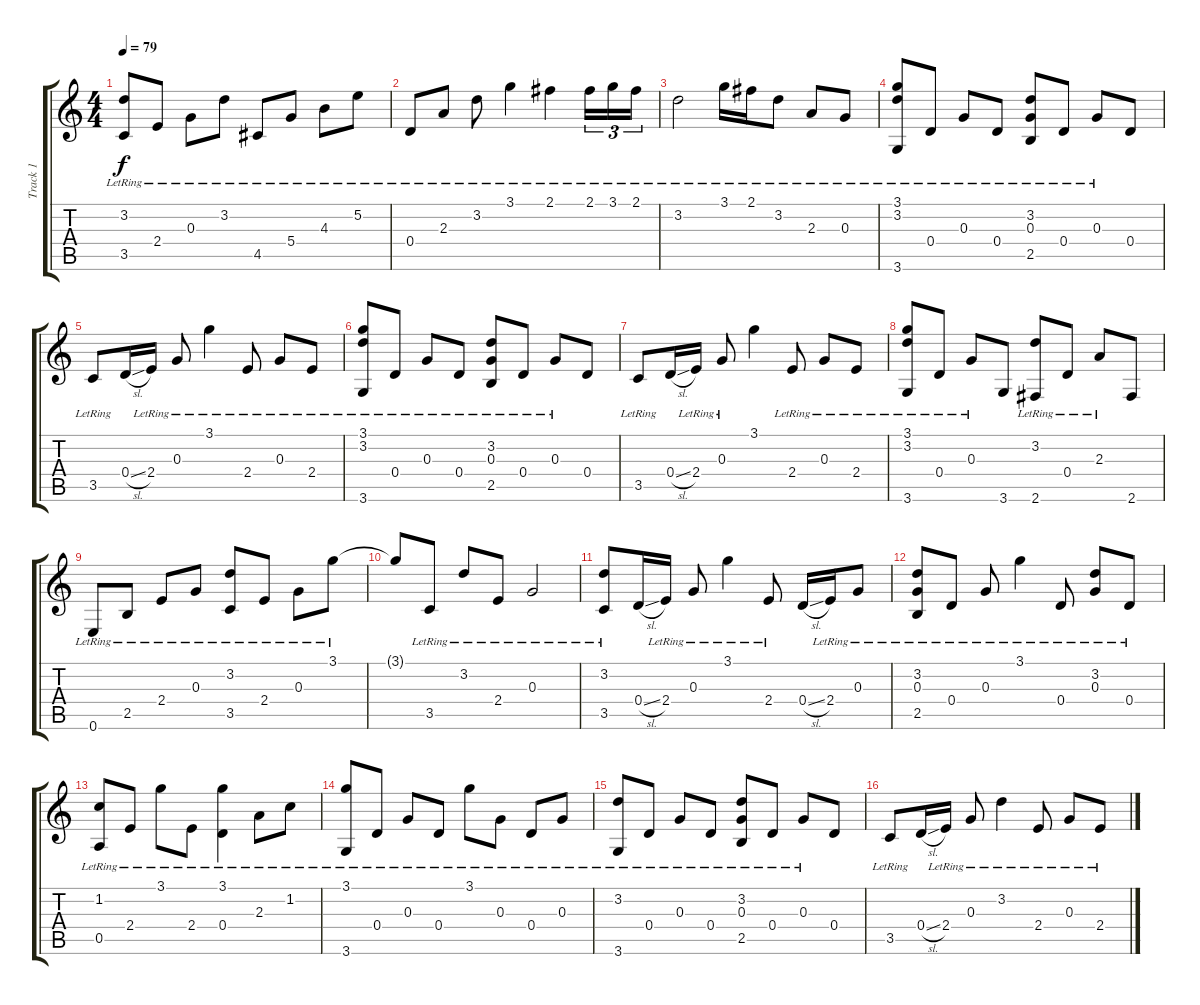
\track ("Track 1" "Track 1") {instrument acousticguitarsteel}
\staff {score tabs}
\tuning (E4 B3 G3 D3 A2 E2) {hide}
\ts (4 4)
\tempo 79
\clef g2
\ks c
(3.2{lr} 3.5{lr}).8{dy f} 2.4{lr}.8 0.3{lr}.8 3.2{lr}.8 4.5{lr}.8 5.4{lr}.8 4.3{lr}.8 5.2{lr}.8 |
0.4{lr}.8 2.3{lr}.8 3.2{lr}.8 3.1{lr}.4 2.1{lr}.4 2.1{lr}.16{tu (3 2)} 3.1{lr}.16{tu (3 2)} 2.1{lr}.16{tu (3 2)} |
3.2{lr}.2 3.1{lr}.16 2.1{lr}.16 3.2{lr}.8 2.3{lr}.8 0.3{lr}.8 |
(3.1 3.2{lr} 3.6{lr}).8 0.4{lr}.8 0.3{lr}.8 0.4{lr}.8 (3.2{lr} 0.3{lr} 2.5{lr}).8 0.4{lr}.8 0.3{lr}.8 0.4.8 |
3.5{lr}.8 0.4{sl}.16 2.4{lr}.16 0.3{lr}.8 3.1{lr}.4 2.4{lr}.8 0.3{lr}.8 2.4{lr}.8 |
(3.1 3.2{lr} 3.6{lr}).8 0.4{lr}.8 0.3{lr}.8 0.4{lr}.8 (3.2{lr} 0.3{lr} 2.5{lr}).8 0.4{lr}.8 0.3{lr}.8 0.4.8 |
3.5{lr}.8 0.4{sl}.16 2.4{lr}.16 0.3{lr}.8 3.1.4 2.4{lr}.8 0.3{lr}.8 2.4{lr}.8 |
(3.1{lr} 3.2{lr} 3.6{lr}).8 0.4{lr}.8 0.3{lr}.8 3.6.8 (3.2{lr} 2.6{lr}).8 0.4{lr}.8 2.3{lr}.8 2.6.8 |
0.6{lr}.8 2.5{lr}.8 2.4{lr}.8 0.3{lr}.8 (3.2{lr} 3.5{lr}).8 2.4{lr}.8 0.3{lr}.8 3.1{lr}.8 |
3.1{t}.8 3.5{lr}.8 3.2{lr}.8 2.4{lr}.8 0.3{lr}.2 |
(3.2{lr} 3.5{lr}).8 0.4{sl}.16 2.4{lr}.16 0.3{lr}.8 3.1{lr}.4 2.4{lr}.8 0.4{sl}.16 2.4{lr}.16 0.3{lr}.8 |
(3.2{lr} 0.3{lr} 2.5{lr}).8 0.4{lr}.8 0.3{lr}.8 3.1{lr}.4 0.4{lr}.8 (3.2{lr} 0.3{lr}).8 0.4{lr}.8 |
(1.2{lr} 0.5{lr}).8 2.4{lr}.8 3.1{lr}.8 2.4{lr}.8 (3.1{lr} 0.4{lr}).4 2.3{lr}.8 1.2{lr}.8 |
(3.1{lr} 3.6{lr}).8 0.4{lr}.8 0.3{lr}.8 0.4{lr}.8 3.1{lr}.8 0.3{lr}.8 0.4{lr}.8 0.3{lr}.8 |
(3.2{lr} 3.6{lr}).8 0.4{lr}.8 0.3{lr}.8 0.4{lr}.8 (3.2{lr} 0.3{lr} 2.5{lr}).8 0.4{lr}.8 0.3{lr}.8 0.4.8 |
3.5{lr}.8 0.4{sl}.16 2.4{lr}.16 0.3{lr}.8 3.2{lr}.4 2.4{lr}.8 0.3{lr}.8 2.4{lr}.8
